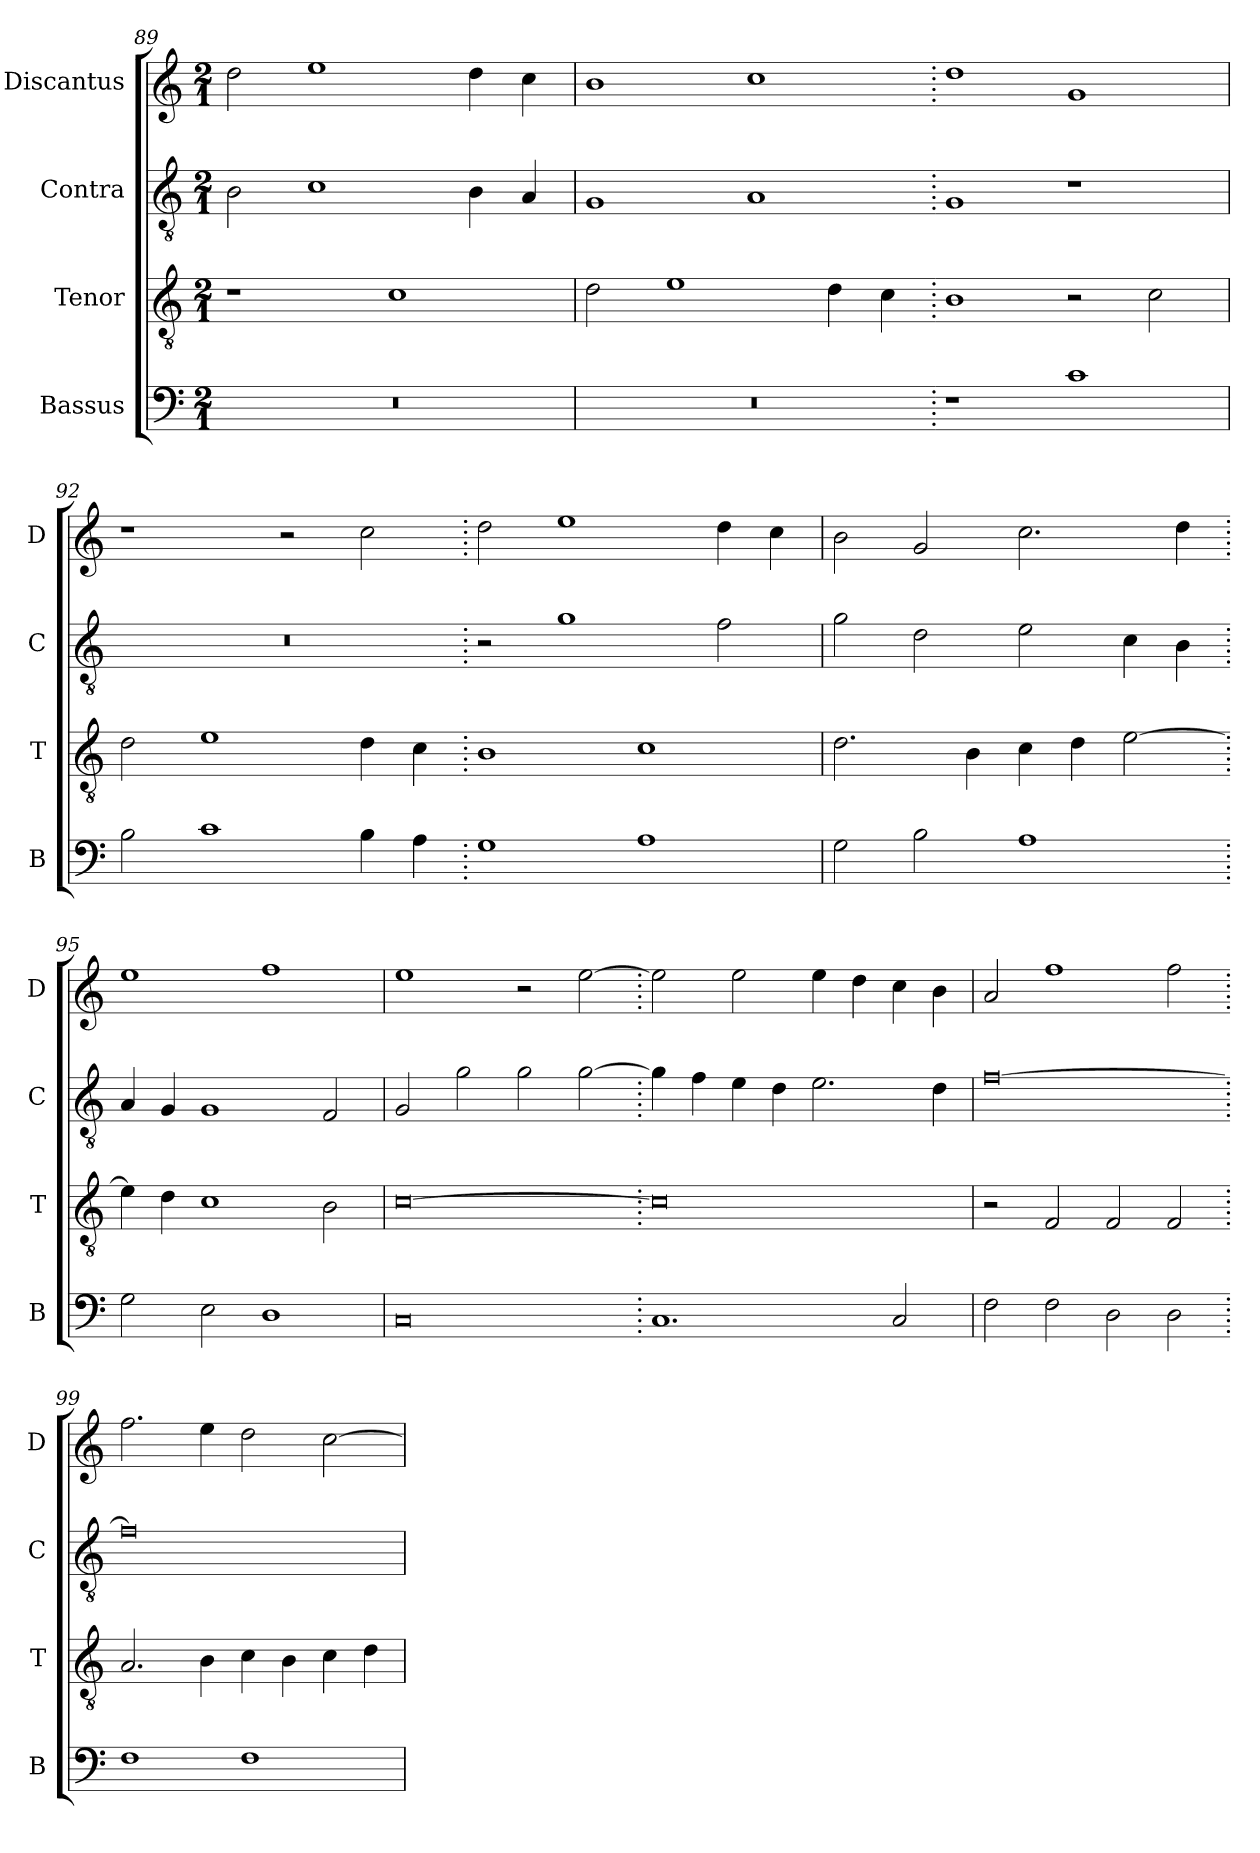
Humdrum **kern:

**kern	**kern	**kern	**kern
*part4	*part3	*part2	*part1
*staff4	*staff3	*staff2	*staff1
*I"Bassus	*I"Tenor	*I"Contra	*I"Discantus
*I'B	*I'T	*I'C	*I'D
*clefF4	*clefGv2	*clefGv2	*clefG2
*k[]	*k[]	*k[]	*k[]
*M2/1	*M2/1	*M2/1	*M2/1
=89	=89	=89	=89
0r	1r	2B\	2dd\
.	.	1c	1ee
.	1c	.	.
.	.	4B\	4dd\
.	.	4A/	4cc\
=90	=90	=90	=90
0r	2d\	1G	1b
.	1e	.	.
.	.	1A	1cc
.	4d\	.	.
.	4c\	.	.
=91.	=91.	=91.	=91.
1r	1B	1G	1dd
1c	2r	1r	1g
.	2c\	.	.
=92	=92	=92	=92
2B\	2d\	0r	1r
1c	1e	.	.
.	.	.	2r
4B\	4d\	.	2cc\
4A\	4c\	.	.
=93.	=93.	=93.	=93.
1G	1B	2r	2dd\
.	.	1g	1ee
1A	1c	.	.
.	.	2f\	4dd\
.	.	.	4cc\
=94	=94	=94	=94
2G\	2.d\	2g\	2b\
2B\	.	2d\	2g/
.	4B\	.	.
1A	4c\	2e\	2.cc\
.	4d\	.	.
.	[2e\	4c\	.
.	.	4B\	4dd\
=95.	=95.	=95.	=95.
2G\	4e\]	4A/	1ee
.	4d\	4G/	.
2E\	1c	1G	.
1D	.	.	1ff
.	2B\	2F/	.
=96	=96	=96	=96
0C	[0c	2G/	1ee
.	.	2g\	.
.	.	2g\	2r
.	.	[2g\	[2ee\
=97.	=97.	=97.	=97.
1.C	0c]	4g\]	2ee\]
.	.	4f\	.
.	.	4e\	2ee\
.	.	4d\	.
.	.	2.e\	4ee\
.	.	.	4dd\
2C/	.	.	4cc\
.	.	4d\	4b\
=98	=98	=98	=98
2F\	2r	[0f	2a/
2F\	2F/	.	1ff
2D\	2F/	.	.
2D\	2F/	.	2ff\
=99.	=99.	=99.	=99.
1F	2.A/	0f]	2.ff\
.	4B\	.	4ee\
1F	4c\	.	2dd\
.	4B\	.	.
.	4c\	.	[2cc\
.	4d\	.	.
=	=	=	=
*-	*-	*-	*-
